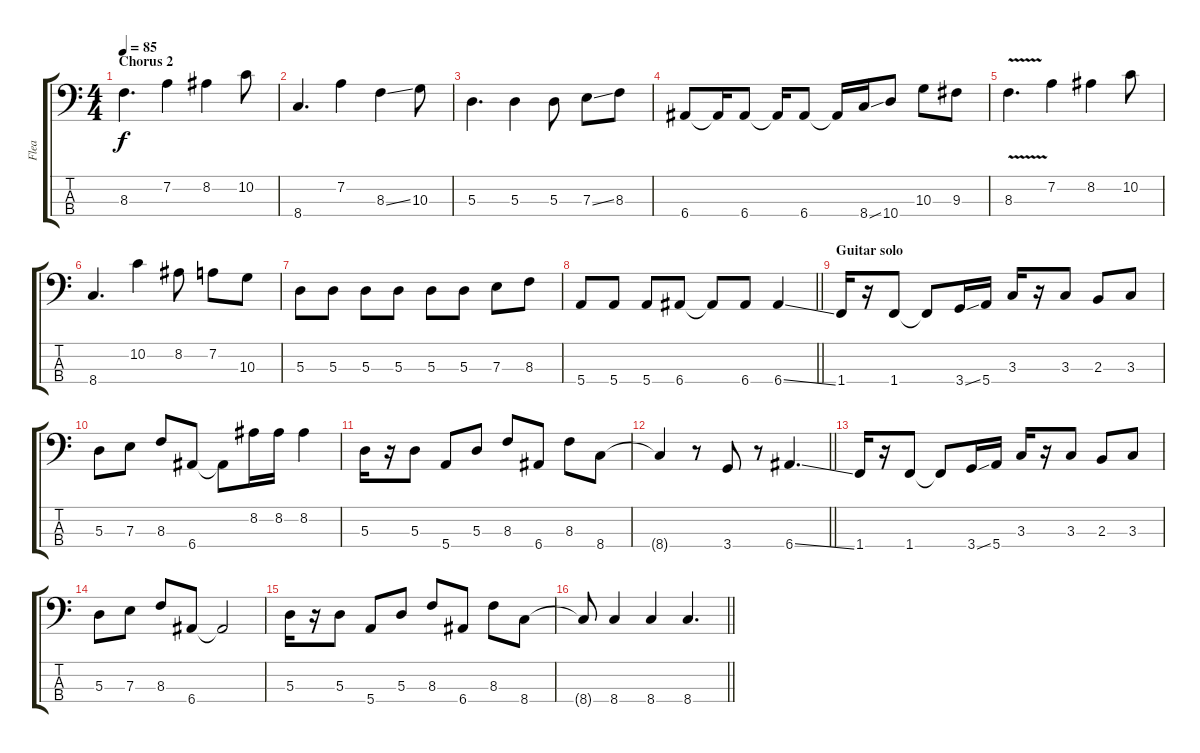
\track ("Flea" "Flea") {instrument electricbassfinger}
\staff {score tabs}
\tuning (G2 D2 A1 E1) {hide}
\ts (4 4)
\section ("" "Chorus 2")
\tempo 85
\clef f4
\ks c
8.3.4{d dy f} 7.2.4 8.2.4 10.2.8 |
8.4.4{d} 7.2.4 8.3{ss}.4 10.3.8 |
5.3.4{d} 5.3.4 5.3.8 7.3{ss}.8 8.3.8 |
6.4.8 6.4{t}.16 6.4.8 6.4{t}.16 6.4.8 6.4{t}.16 8.4{ss}.16 10.4.8 10.3.8 9.3.8 |
8.3{v}.4{d} 7.2.4 8.2.4 10.2.8 |
8.4.4{d} 10.2.4 8.2.8 7.2.8 10.3.8 |
5.3.8 5.3.8 5.3.8 5.3.8 5.3.8 5.3.8 7.3.8 8.3.8 |
\barLineRight lightlight
5.4.8 5.4.8 5.4.8 6.4.8 6.4{t}.8 6.4.8 6.4{ss}.4 |
\section ("" "Guitar solo")
1.4.16 r.16 1.4.8 1.4{t}.8 3.4{ss}.16 5.4.16 3.3.16 r.16 3.3.8 2.3.8 3.3.8 |
5.3.8 7.3.8 8.3.8 6.4.8 6.4{t}.8 8.2.16 8.2.16 8.2.4 |
5.3.16 r.16 5.3.8 5.4.8 5.3.8 8.3.8 6.4.8 8.3.8 8.4.8 |
\barLineRight lightlight
8.4{t}.4 r.8 3.4.8 r.8 6.4{ss}.4{d} |
1.4.16 r.16 1.4.8 1.4{t}.8 3.4{ss}.16 5.4.16 3.3.16 r.16 3.3.8 2.3.8 3.3.8 |
5.3.8 7.3.8 8.3.8 6.4.8 6.4{t}.2 |
5.3.16 r.16 5.3.8 5.4.8 5.3.8 8.3.8 6.4.8 8.3.8 8.4.8 |
\barLineRight lightlight
8.4{t}.8 8.4.4 8.4.4 8.4.4{d}
